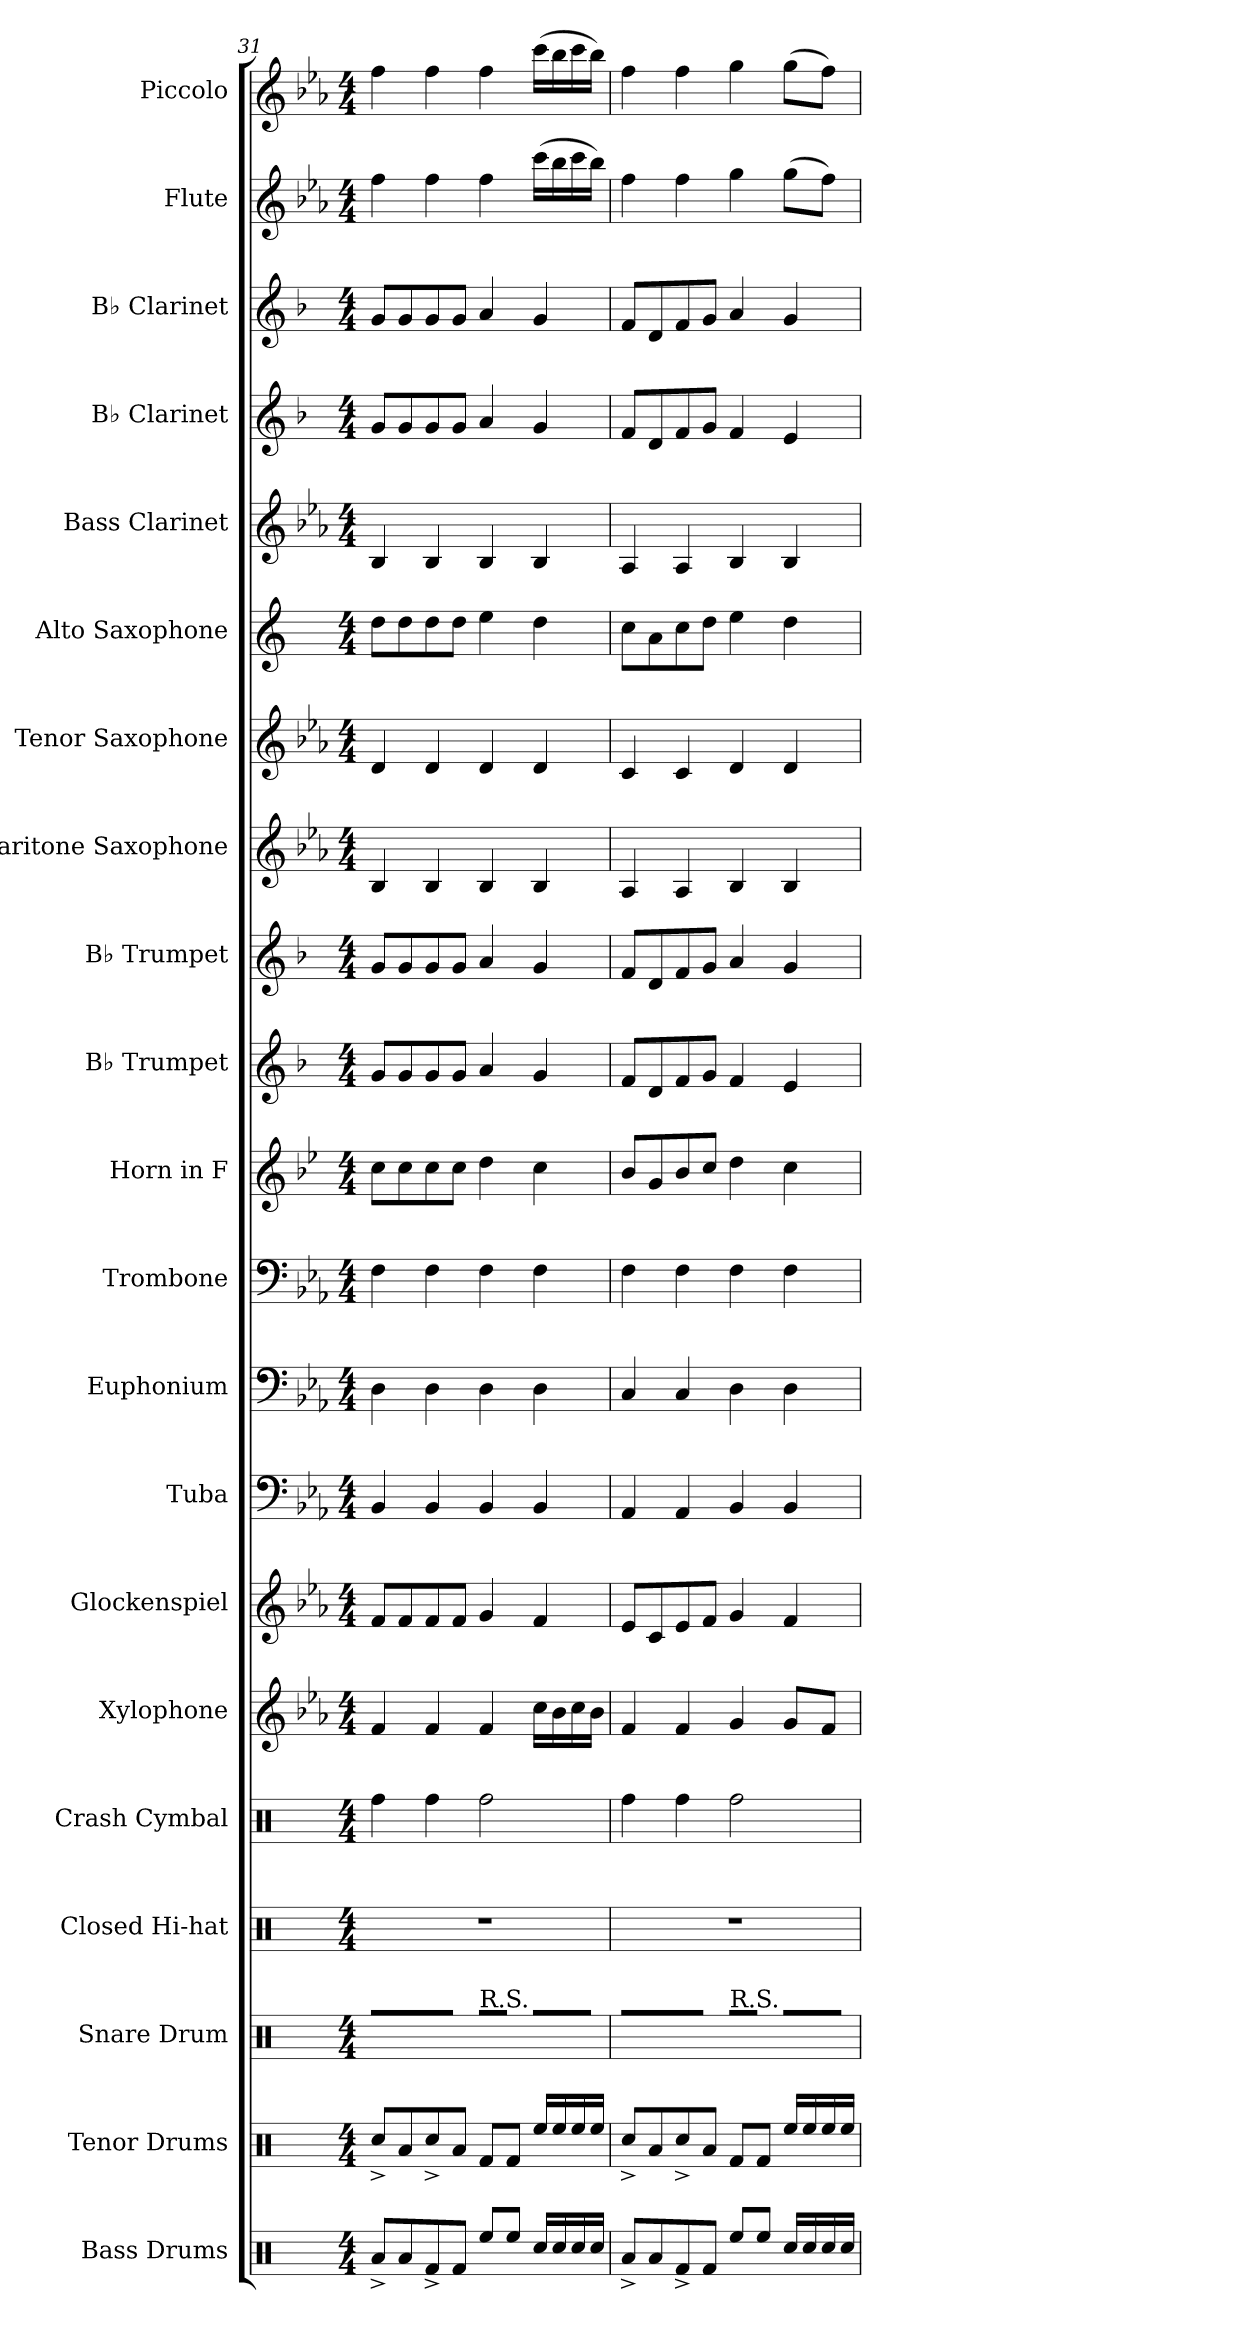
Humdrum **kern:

**kern	**kern	**kern	**kern	**kern	**kern	**kern	**kern	**kern	**kern	**kern	**kern	**kern	**kern	**kern	**kern	**kern	**kern	**kern	**kern	**kern
*part21	*part20	*part19	*part18	*part17	*part16	*part15	*part14	*part13	*part12	*part11	*part10	*part9	*part8	*part7	*part6	*part5	*part4	*part3	*part2	*part1
*staff21	*staff20	*staff19	*staff18	*staff17	*staff16	*staff15	*staff14	*staff13	*staff12	*staff11	*staff10	*staff9	*staff8	*staff7	*staff6	*staff5	*staff4	*staff3	*staff2	*staff1
*I"Bass Drums	*I"Tenor Drums	*I"Snare Drum	*I"Closed Hi-hat	*I"Crash Cymbal	*I"Xylophone	*I"Glockenspiel	*I"Tuba	*I"Euphonium	*I"Trombone	*I"Horn in F	*I"B♭ Trumpet	*I"B♭ Trumpet	*I"Baritone Saxophone	*I"Tenor Saxophone	*I"Alto Saxophone	*I"Bass Clarinet	*I"B♭ Clarinet	*I"B♭ Clarinet	*I"Flute	*I"Piccolo
*I'B.D.	*I'T.D.	*I'S.D.	*I'Hi-hat	*I'Cr. Cym.	*I'Xyl.	*I'Glk.	*I'Tba.	*I'Euph.	*I'Tbn.	*	*I'B♭ Tpt.	*I'B♭ Tpt.	*I'Bar. Sax.	*I'T. Sax.	*I'A. Sax.	*I'B. Cl.	*I'B♭ Cl.	*I'B♭ Cl.	*I'Fl.	*I'Picc.
*clefX	*clefX	*clefX	*clefX	*clefX	*clefG2	*clefG2	*clefF4	*clefF4	*clefF4	*clefG2	*clefG2	*clefG2	*clefG2	*clefG2	*clefG2	*clefG2	*clefG2	*clefG2	*clefG2	*clefG2
*	*	*	*	*	*ITrd-7c-12	*ITrd-14c-24	*	*	*	*ITrd4c7	*ITrd1c2	*ITrd1c2	*ITrd12c21	*ITrd8c14	*ITrd5c9	*ITrd8c14	*ITrd1c2	*ITrd1c2	*	*ITrd-7c-12
*k[]	*k[]	*k[]	*k[]	*k[]	*k[b-e-a-]	*k[b-e-a-]	*k[b-e-a-]	*k[b-e-a-]	*k[b-e-a-]	*k[b-e-a-]	*k[b-e-a-]	*k[b-e-a-]	*k[b-e-a-]	*k[b-e-a-]	*k[b-e-a-]	*k[b-e-a-]	*k[b-e-a-]	*k[b-e-a-]	*k[b-e-a-]	*k[b-e-a-]
*M4/4	*M4/4	*M4/4	*M4/4	*M4/4	*M4/4	*M4/4	*M4/4	*M4/4	*M4/4	*M4/4	*M4/4	*M4/4	*M4/4	*M4/4	*M4/4	*M4/4	*M4/4	*M4/4	*M4/4	*M4/4
=31	=31	=31	=31	=31	=31	=31	=31	=31	=31	=31	=31	=31	=31	=31	=31	=31	=31	=31	=31	=31
8Ra^/L	8Rcc^/L	8R^/L	1r	4Rff\	4ff/	8fff/L	4BB-/	4D\	4F\	8f\L	8f/L	8f/L	4BB-/	4D/	8f\L	4BB-/	8f/L	8f/L	4ff\	4fff\
8Ra/	8Ra/	8R/	.	.	.	8fff/	.	.	.	8f\	8f/	8f/	.	.	8f\	.	8f/	8f/	.	.
8Rf^/	8Rcc^/	8R^/	.	4Rff\	4ff/	8fff/	4BB-/	4D\	4F\	8f\	8f/	8f/	4BB-/	4D/	8f\	4BB-/	8f/	8f/	4ff\	4fff\
8Rf/J	8Ra/J	8R/J	.	.	.	8fff/J	.	.	.	8f\J	8f/J	8f/J	.	.	8f\J	.	8f/J	8f/J	.	.
!	!	!LO:TX:a:t=R.S.	!	!	!	!	!	!	!	!	!	!	!	!	!	!	!	!	!	!
8Ree/L	8Rf/L	8R^^/L	.	2Rff\	4ff/	4ggg/	4BB-/	4D\	4F\	4g\	4g/	4g/	4BB-/	4D/	4g\	4BB-/	4g/	4g/	4ff\	4fff\
8Ree/J	8Rf/J	8R^^/J	.	.	.	.	.	.	.	.	.	.	.	.	.	.	.	.	.	.
16Rcc/LL	16Ree/LL	16R/LL	.	.	16ccc\LL	4fff/	4BB-/	4D\	4F\	4f\	4f/	4f/	4BB-/	4D/	4f\	4BB-/	4f/	4f/	(16ccc\LL	(16cccc\LL
16Rcc/	16Ree/	16R/	.	.	16bb-\	.	.	.	.	.	.	.	.	.	.	.	.	.	16bb-\	16bbb-\
16Rcc/	16Ree/	16R/	.	.	16ccc\	.	.	.	.	.	.	.	.	.	.	.	.	.	16ccc\	16cccc\
16Rcc/JJ	16Ree/JJ	16R/JJ	.	.	16bb-\JJ	.	.	.	.	.	.	.	.	.	.	.	.	.	16bb-\JJ)	16bbb-\JJ)
=32	=32	=32	=32	=32	=32	=32	=32	=32	=32	=32	=32	=32	=32	=32	=32	=32	=32	=32	=32	=32
8Ra^/L	8Rcc^/L	8R^/L	1r	4Rff\	4ff/	8eee-/L	4AA-/	4C/	4F\	8e-/L	8e-/L	8e-/L	4AA-/	4C/	8e-\L	4AA-/	8e-/L	8e-/L	4ff\	4fff\
8Ra/	8Ra/	8R/	.	.	.	8ccc/	.	.	.	8c/	8c/	8c/	.	.	8c\	.	8c/	8c/	.	.
8Rf^/	8Rcc^/	8R^/	.	4Rff\	4ff/	8eee-/	4AA-/	4C/	4F\	8e-/	8e-/	8e-/	4AA-/	4C/	8e-\	4AA-/	8e-/	8e-/	4ff\	4fff\
8Rf/J	8Ra/J	8R/J	.	.	.	8fff/J	.	.	.	8f/J	8f/J	8f/J	.	.	8f\J	.	8f/J	8f/J	.	.
!	!	!LO:TX:a:t=R.S.	!	!	!	!	!	!	!	!	!	!	!	!	!	!	!	!	!	!
8Ree/L	8Rf/L	8R^^/L	.	2Rff\	4gg/	4ggg/	4BB-/	4D\	4F\	4g\	4e-/	4g/	4BB-/	4D/	4g\	4BB-/	4e-/	4g/	4gg\	4ggg\
8Ree/J	8Rf/J	8R^^/J	.	.	.	.	.	.	.	.	.	.	.	.	.	.	.	.	.	.
16Rcc/LL	16Ree/LL	16R/LL	.	.	8gg/L	4fff/	4BB-/	4D\	4F\	4f\	4d/	4f/	4BB-/	4D/	4f\	4BB-/	4d/	4f/	(8gg\L	(8ggg\L
16Rcc/	16Ree/	16R/	.	.	.	.	.	.	.	.	.	.	.	.	.	.	.	.	.	.
16Rcc/	16Ree/	16R/	.	.	8ff/J	.	.	.	.	.	.	.	.	.	.	.	.	.	8ff\J)	8fff\J)
16Rcc/JJ	16Ree/JJ	16R/JJ	.	.	.	.	.	.	.	.	.	.	.	.	.	.	.	.	.	.
=	=	=	=	=	=	=	=	=	=	=	=	=	=	=	=	=	=	=	=	=
*-	*-	*-	*-	*-	*-	*-	*-	*-	*-	*-	*-	*-	*-	*-	*-	*-	*-	*-	*-	*-
